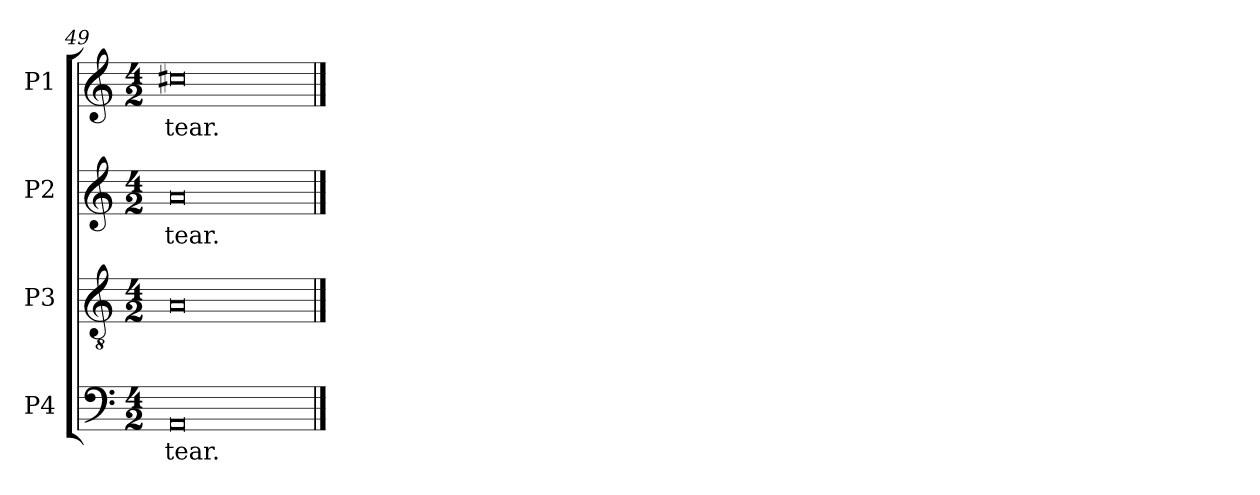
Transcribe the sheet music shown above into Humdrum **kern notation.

**kern	**text	**kern	**kern	**text	**kern	**text
*part4	*part4	*part3	*part2	*part2	*part1	*part1
*staff4	*staff4	*staff3	*staff2	*staff2	*staff1	*staff1
*I"P4	*	*I"P3	*I"P2	*	*I"P1	*
*clefF4	*	*clefGv2	*clefG2	*	*clefG2	*
*	*	*ITrd7c12	*	*	*	*
*k[]	*	*k[]	*k[]	*	*k[]	*
*C:	*	*C:	*C:	*	*C:	*
*M4/2	*	*M4/2	*M4/2	*	*M4/2	*
=49	=49	=49	=49	=49	=49	=49
!	!LO:LY:b:color=#000000	!	!	!	!	!
!	!	!	!	!LO:LY:b:color=#000000	!	!
!	!	!	!	!	!	!LO:LY:b:color=#000000
0AAi	tear.	0AAi	0ai	tear.	0cc#Xi	tear.
==	==	==	==	==	==	==
*-	*-	*-	*-	*-	*-	*-
